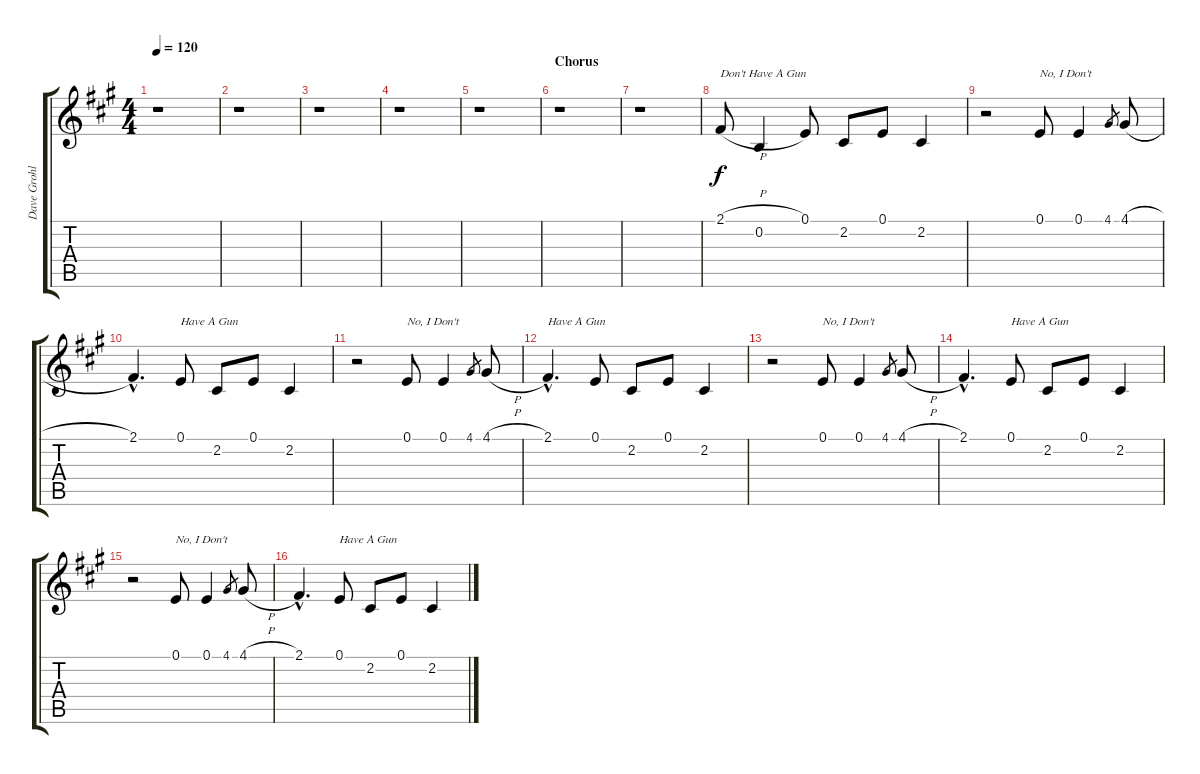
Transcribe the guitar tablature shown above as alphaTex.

\track ("Dave Grohl (Voice)" "Dave Grohl") {instrument tenorsax}
\staff {score tabs}
\tuning (E4 B3 G3 D3 A2 E2) {hide}
\ts (4 4)
\tempo 120
\clef g2
\ks a
r.1{dy f} |
r.1 |
r.1 |
r.1 |
r.1 |
\section ("" "Chorus")
r.1 |
r.1 |
2.1{h}.8{txt "Don't Have A Gun"} 0.2.4 0.1.8 2.2.8 0.1.8 2.2.4 |
r.2 0.1.8{txt "No, I Don't"} 0.1.4 4.1.8{gr} 4.1{h}.8 |
2.1{hac}.4{d} 0.1.8{txt "Have A Gun"} 2.2.8 0.1.8 2.2.4 |
r.2 0.1.8{txt "No, I Don't"} 0.1.4 4.1.8{gr} 4.1{h}.8 |
2.1{hac}.4{d txt "Have A Gun"} 0.1.8 2.2.8 0.1.8 2.2.4 |
r.2 0.1.8{txt "No, I Don't"} 0.1.4 4.1.8{gr} 4.1{h}.8 |
2.1{hac}.4{d} 0.1.8{txt "Have A Gun"} 2.2.8 0.1.8 2.2.4 |
r.2 0.1.8{txt "No, I Don't"} 0.1.4 4.1.8{gr} 4.1{h}.8 |
2.1{hac}.4{d} 0.1.8{txt "Have A Gun"} 2.2.8 0.1.8 2.2.4
